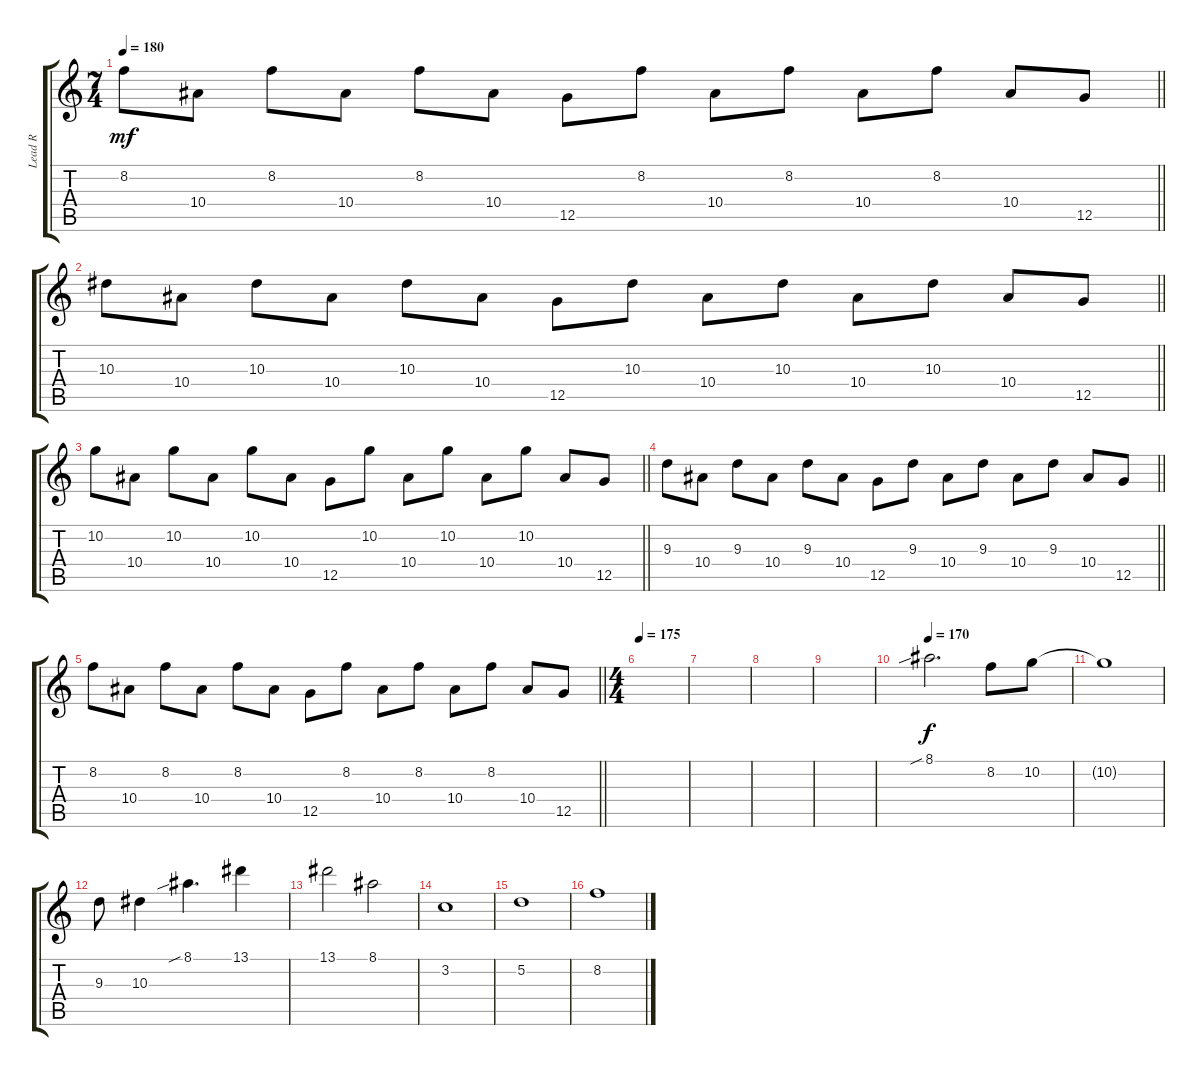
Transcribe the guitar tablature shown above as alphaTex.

\track ("Lead R" "Lead R") {instrument overdrivenguitar}
\staff {score tabs}
\tuning (D4 A3 F3 C3 G2 C2) {hide}
\ts (7 4)
\tempo 180
\clef g2
\barLineRight lightlight
\ks c
8.2.8{dy mf} 10.4.8 8.2.8 10.4.8 8.2.8 10.4.8 12.5.8 8.2.8 10.4.8 8.2.8 10.4.8 8.2.8 10.4.8 12.5.8 |
\barLineRight lightlight
10.3.8 10.4.8 10.3.8 10.4.8 10.3.8 10.4.8 12.5.8 10.3.8 10.4.8 10.3.8 10.4.8 10.3.8 10.4.8 12.5.8 |
\barLineRight lightlight
10.2.8 10.4.8 10.2.8 10.4.8 10.2.8 10.4.8 12.5.8 10.2.8 10.4.8 10.2.8 10.4.8 10.2.8 10.4.8 12.5.8 |
\barLineRight lightlight
9.3.8 10.4.8 9.3.8 10.4.8 9.3.8 10.4.8 12.5.8 9.3.8 10.4.8 9.3.8 10.4.8 9.3.8 10.4.8 12.5.8 |
\barLineRight lightlight
8.2.8 10.4.8 8.2.8 10.4.8 8.2.8 10.4.8 12.5.8 8.2.8 10.4.8 8.2.8 10.4.8 8.2.8 10.4.8 12.5.8 |
\ts (4 4)
\tempo 175
|
|
|
|
\tempo 170
8.1{sib}.2{d dy f} 8.2.8 10.2.8 |
10.2{t}.1 |
9.3.8 10.3.4 8.1{sib}.4{d} 13.1.4 |
13.1.2 8.1.2 |
3.2.1 |
5.2.1 |
8.2.1
